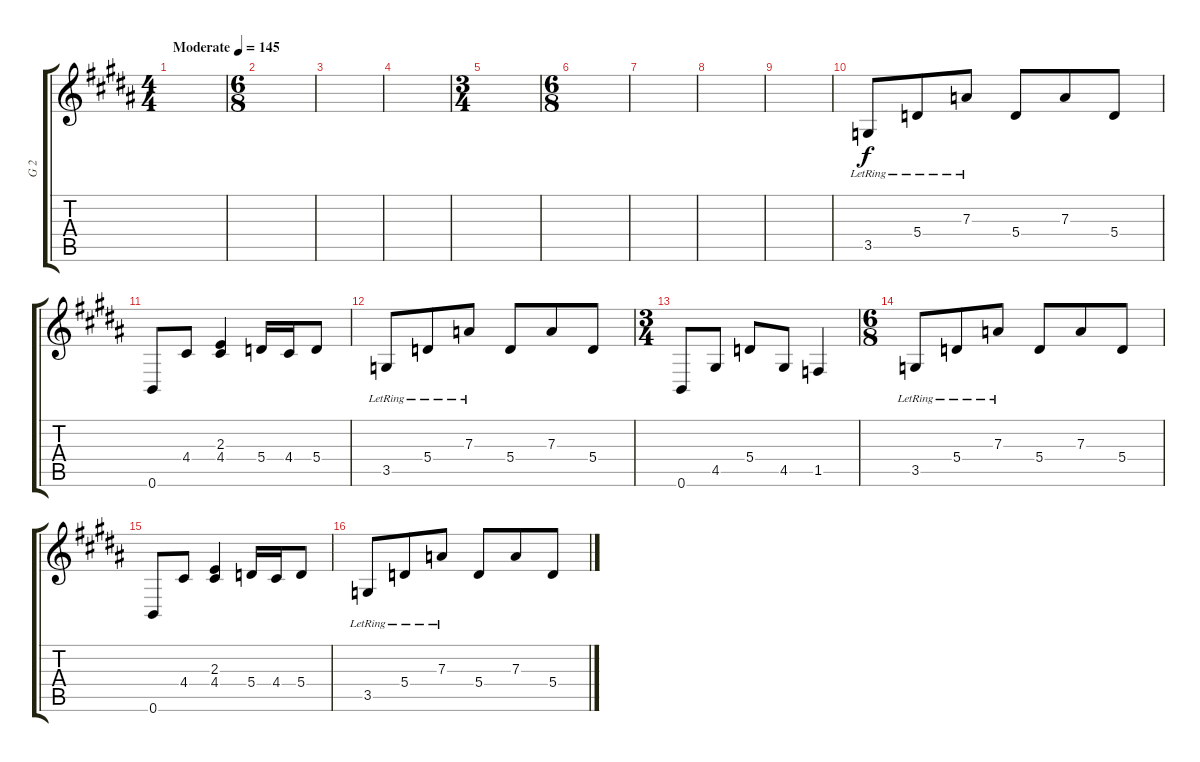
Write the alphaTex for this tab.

\track ("G 2" "G 2") {instrument acousticguitarsteel}
\staff {score tabs}
\tuning (B3 Gb3 D3 A2 E2 B1) {hide}
\ts (4 4)
\tempo (145 "Moderate")
\clef g2
\ks g#minor
|
\ts (6 8)
|
|
|
\ts (3 4)
|
\ts (6 8)
|
|
|
|
3.5{lr}.8 5.4{lr}.8 7.3{lr}.8 5.4.8 7.3.8 5.4.8 |
0.6.8 4.4.8 (2.3 4.4).4 5.4.16 4.4.16 5.4.8 |
3.5{lr}.8 5.4{lr}.8 7.3{lr}.8 5.4.8 7.3.8 5.4.8 |
\ts (3 4)
0.6.8 4.5.8 5.4.8 4.5.8 1.5.4 |
\ts (6 8)
3.5{lr}.8 5.4{lr}.8 7.3{lr}.8 5.4.8 7.3.8 5.4.8 |
0.6.8 4.4.8 (2.3 4.4).4 5.4.16 4.4.16 5.4.8 |
3.5{lr}.8 5.4{lr}.8 7.3{lr}.8 5.4.8 7.3.8 5.4.8
